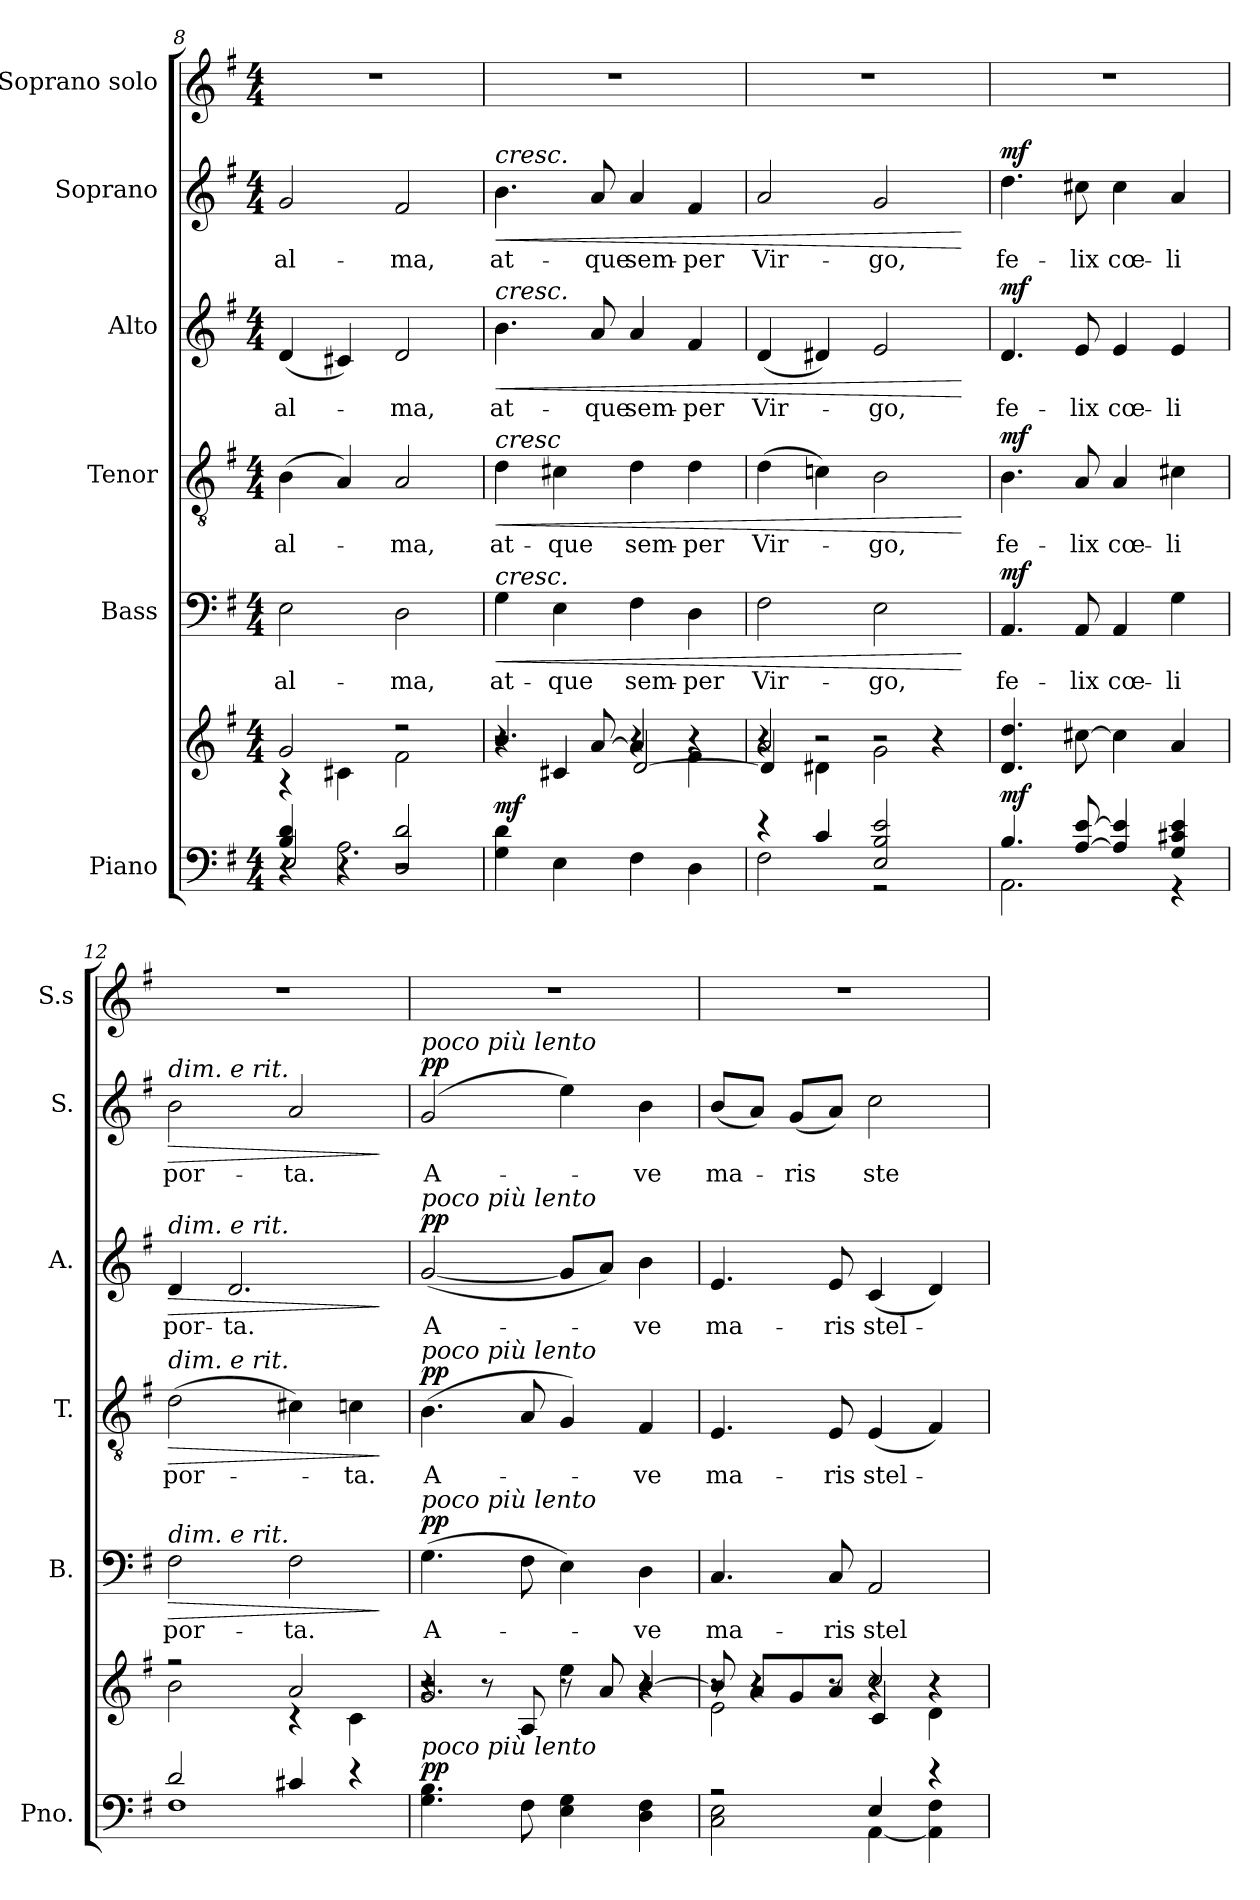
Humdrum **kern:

**kern	**kern	**dynam	**kern	**text	**dynam	**kern	**text	**dynam	**kern	**text	**dynam	**kern	**text	**dynam	**kern
*part6	*part6	*part6	*part5	*part5	*part5	*part4	*part4	*part4	*part3	*part3	*part3	*part2	*part2	*part2	*part1
*staff7	*staff6	*staff6/7	*staff5	*staff5	*staff5	*staff4	*staff4	*staff4	*staff3	*staff3	*staff3	*staff2	*staff2	*staff2	*staff1
*I"Piano	*	*	*I"Bass	*	*	*I"Tenor	*	*	*I"Alto	*	*	*I"Soprano	*	*	*I"Soprano solo
*I'Pno.	*	*	*I'B.	*	*	*I'T.	*	*	*I'A.	*	*	*I'S.	*	*	*I'S.s
*clefF4	*clefG2	*	*clefF4	*	*	*clefGv2	*	*	*clefG2	*	*	*clefG2	*	*	*clefG2
*k[f#]	*k[f#]	*	*k[f#]	*	*	*k[f#]	*	*	*k[f#]	*	*	*k[f#]	*	*	*k[f#]
*M4/4	*M4/4	*	*M4/4	*	*	*M4/4	*	*	*M4/4	*	*	*M4/4	*	*	*M4/4
=8	=8	=8	=8	=8	=8	=8	=8	=8	=8	=8	=8	=8	=8	=8	=8
*^	*^	*	*	*	*	*	*	*	*	*	*	*	*	*	*
*	*^	*	*	*	*	*	*	*	*	*	*	*	*	*	*	*	*
!	!	!	!	!	!	!	!LO:LY:b	!	!	!LO:LY:b	!	!	!LO:LY:b	!	!	!LO:LY:b	!	!
4B/ 4d/	4r	2E/	2g/	4r	.	2E\	al-	.	(>4B\	al-	.	(<4d/	al-	.	2g/	al-	.	1r
4r	2.A\	.	.	4c#X\	.	.	.	.	4A/)	.	.	4c#X/)	.	.	.	.	.	.
!	!	!	!	!	!	!	!LO:LY:b	!	!	!LO:LY:b	!	!	!LO:LY:b	!	!	!LO:LY:b	!	!
2D/ 2d/	.	2r	2r	2f#\	.	2D\	-ma,	.	2A/	-ma,	.	2d/	-ma,	.	2f#/	-ma,	.	.
=9	=9	=9	=9	=9	=9	=9	=9	=9	=9	=9	=9	=9	=9	=9	=9	=9	=9	=9
*	*	*	*	*^	*	*	*	*	*	*	*	*	*	*	*	*	*	*
!	!	!	!	!	!	!	!	!	!	!	!	!	!	!	!	!LO:TX:a:i:t=cresc.	!	!	!
!	!	!	!	!	!	!	!	!	!	!	!	!	!LO:TX:a:i:t=cresc.	!	!	!	!	!	!
!	!	!	!	!	!	!	!	!	!	!LO:TX:a:i:t=cresc	!	!	!	!	!	!	!	!	!
!	!	!	!	!	!	!	!LO:TX:a:i:t=cresc.	!	!	!	!	!	!	!	!	!	!	!	!
!	!	!	!	!	!	!LO:DY:a=2	!	!LO:LY:b	!LO:HP:b	!	!LO:LY:b	!LO:HP:b	!	!LO:LY:b	!LO:HP:b	!	!LO:LY:b	!LO:HP:b	!
*v	*v	*v	*	*	*	*	*	*	*	*	*	*	*	*	*	*	*	*	*
4G\ 4d\	4.b/	2r	4r	mf	4G\	at-	<	4d\	at-	<	4.b\	at-	<	4.b\	at-	<	1r
!	!	!	!	!	!	!LO:LY:b	!	!	!LO:LY:b	!	!	!	!	!	!	!	!
4E\	.	.	4c#X/	.	4E\	-que	.	4c#X\	-que	.	.	.	.	.	.	.	.
!	!	!	!	!	!	!	!	!	!	!	!	!LO:LY:b	!	!	!LO:LY:b	!	!
.	[8a/	.	.	.	.	.	.	.	.	.	8a/	-que	.	8a/	-que	.	.
!	!	!	!	!	!	!LO:LY:b	!	!	!LO:LY:b	!	!	!LO:LY:b	!	!	!LO:LY:b	!	!
4F#\	4a/]	4r	[2d/	.	4F#\	sem-	.	4d\	sem-	.	4a/	sem-	.	4a/	sem-	.	.
!	!	!	!	!	!	!LO:LY:b	!	!	!LO:LY:b	!	!	!LO:LY:b	!	!	!LO:LY:b	!	!
4D\	4r	4f#\	.	.	4D\	-per	.	4d\	-per	.	4f#/	-per	.	4f#/	-per	.	.
=10	=10	=10	=10	=10	=10	=10	=10	=10	=10	=10	=10	=10	=10	=10	=10	=10	=10
*^	*	*	*	*	*	*	*	*	*	*	*	*	*	*	*	*	*
!	!	!	!	!	!	!	!LO:LY:b	!	!	!LO:LY:b	!	!	!LO:LY:b	!	!	!LO:LY:b	!	!
4r	2F#\	2a/	4r	4d/]	.	2F#\	Vir-	.	(>4d\	Vir-	.	(<4d/	Vir-	.	2a/	Vir-	.	1r
4c/	.	.	4d#X\	2r	.	.	.	.	4cn\)	.	.	4d#X/)	.	.	.	.	.	.
!	!	!	!	!	!	!	!LO:LY:b	!	!	!LO:LY:b	!	!	!LO:LY:b	!	!	!LO:LY:b	!	!
2E/ 2B/ 2e/	2r	2r	2g\	.	.	2E\	-go,	.	2B\	-go,	.	2e/	-go,	.	2g/	-go,	.	.
.	.	.	.	4r	.	.	.	.	.	.	.	.	.	.	.	.	.	.
*v	*v	*	*	*	*	*	*	*	*	*	*	*	*	*	*	*	*	*
*	*v	*v	*v	*	*	*	*	*	*	*	*	*	*	*	*	*	*
.	.	.	.	.	[	.	.	[	.	.	[	.	.	[	.
=11	=11	=11	=11	=11	=11	=11	=11	=11	=11	=11	=11	=11	=11	=11	=11
*^	*	*	*	*	*	*	*	*	*	*	*	*	*	*	*
!	!	!	!LO:DY:a=2	!	!LO:LY:b	!LO:DY:a	!	!LO:LY:b	!LO:DY:a	!	!LO:LY:b	!LO:DY:a	!	!LO:LY:b	!LO:DY:a	!
4.B/	2.AA\	4.d/ 4.dd/	mf	4.AA/	fe-	mf	4.B\	fe-	mf	4.d/	fe-	mf	4.dd\	fe-	mf	1r
!	!	!	!	!	!LO:LY:b	!	!	!LO:LY:b	!	!	!LO:LY:b	!	!	!LO:LY:b	!	!
[8A/ [8e/	.	[8cc#X\	.	8AA/	-lix	.	8A/	-lix	.	8e/	-lix	.	8cc#X\	-lix	.	.
!	!	!	!	!	!LO:LY:b	!	!	!LO:LY:b	!	!	!LO:LY:b	!	!	!LO:LY:b	!	!
4A/] 4e/]	.	4cc#\]	.	4AA/	cœ-	.	4A/	cœ-	.	4e/	cœ-	.	4cc#\	cœ-	.	.
!	!	!	!	!	!LO:LY:b	!	!	!LO:LY:b	!	!	!LO:LY:b	!	!	!LO:LY:b	!	!
4G/ 4c#X/ 4e/	4r	4a/	.	4G\	-li	.	4c#X\	-li	.	4e/	-li	.	4a/	-li	.	.
!!LO:PB:g=z
=12	=12	=12	=12	=12	=12	=12	=12	=12	=12	=12	=12	=12	=12	=12	=12	=12
*	*	*^	*	*	*	*	*	*	*	*	*	*	*	*	*	*
!	!	!	!	!	!	!	!	!	!	!	!	!	!	!LO:TX:a:i:t=dim. e rit.	!	!	!
!	!	!	!	!	!	!	!	!	!	!	!LO:TX:a:i:t=dim. e rit.	!	!	!	!	!	!
!	!	!	!	!	!	!	!	!LO:TX:a:i:t=dim. e rit.	!	!	!	!	!	!	!	!	!
!	!	!	!	!	!LO:TX:a:i:t=dim. e rit.	!	!	!	!	!	!	!	!	!	!	!	!
!	!	!	!	!	!	!LO:LY:b	!LO:HP:b	!	!LO:LY:b	!LO:HP:b	!	!LO:LY:b	!LO:HP:b	!	!LO:LY:b	!LO:HP:b	!
*	*	*	*	*	*	*	*	*	*	*	*	*	*	*	*	*	*^
2d/	1F#	2r	2b\	.	2F#\	por-	>	(>2d\	por-	>	4d/	por-	>	2b\	por-	>	1r	2ryy
!	!	!	!	!	!	!	!	!	!	!	!	!LO:LY:b	!	!	!	!	!	!
.	.	.	.	.	.	.	.	.	.	.	2.d/	-ta.	.	.	.	.	.	.
*	*	*	*	*	*	*	*	*	*	*	*	*	*	*	*	*	*MM90	*
!	!	!	!	!	!	!LO:LY:b	!	!	!	!	!	!	!	!	!LO:LY:b	!	!	!
4c#X/	.	2a/	4r	.	2F#\	-ta.	.	4c#X\)	.	.	.	.	.	2a/	-ta.	.	.	2ryy
!	!	!	!	!	!	!	!	!	!LO:LY:b	!	!	!	!	!	!	!	!	!
4r	.	.	4c\	.	.	.	.	4cn\	-ta.	.	.	.	.	.	.	.	.	.
*v	*v	*	*	*	*	*	*	*	*	*	*	*	*	*	*	*	*	*
*	*v	*v	*	*	*	*	*	*	*	*	*	*	*	*	*	*	*
.	.	.	.	.	]	.	.	]	.	.	]	.	.	]	.	.
=13	=13	=13	=13	=13	=13	=13	=13	=13	=13	=13	=13	=13	=13	=13	=13	=13
*	*	*	*	*	*	*	*	*	*	*	*	*	*	*	*MM86	*
*	*^	*	*	*	*	*	*	*	*	*	*	*	*	*	*	*
*	*	*^	*	*	*	*	*	*	*	*	*	*	*	*	*	*	*
!	!	!	!	!	!	!	!	!	!	!	!	!	!	!LO:TX:a:i:t=poco più lento	!	!	!	!
!	!	!	!	!	!	!	!	!	!	!	!LO:TX:a:i:t=poco più lento	!	!	!	!	!	!	!
!	!	!	!	!	!	!	!	!LO:TX:a:i:t=poco più lento	!	!	!	!	!	!	!	!	!	!
!	!	!	!	!	!LO:TX:a:i:t=poco più lento	!	!	!	!	!	!	!	!	!	!	!	!	!
!LO:TX:a:i:t=poco più lento	!	!	!	!	!	!	!	!	!	!	!	!	!	!	!	!	!	!
!	!	!	!	!LO:DY:a=2	!	!LO:LY:b	!LO:DY:a	!	!LO:LY:b	!LO:DY:a	!	!LO:LY:b	!LO:DY:a	!	!LO:LY:b	!LO:DY:a	!	!
4.G\ 4.B\	2.g/	2r	4r	pp	(>4.G\	A-	pp	(>4.B\	A-	pp	(<[2g/	A-	pp	(>2g/	A-	pp	1r	2.ryy
.	.	.	8r	.	.	.	.	.	.	.	.	.	.	.	.	.	.	.
8F#\	.	.	8A/	.	8F#\	.	.	8A/	.	.	.	.	.	.	.	.	.	.
4E\ 4G\	.	4ee\	8r	.	4E\)	.	.	4G/)	.	.	8g/L]	.	.	4ee\)	.	.	.	.
.	.	.	8a/	.	.	.	.	.	.	.	8a/J)	.	.	.	.	.	.	.
*	*	*	*	*	*	*	*	*	*	*	*	*	*	*	*	*	*MM84	*
!	!	!	!	!	!	!LO:LY:b	!	!	!LO:LY:b	!	!	!LO:LY:b	!	!	!LO:LY:b	!	!	!
4D\ 4F#\	[4b/	4r	4r	.	4D\	-ve	.	4F#/	-ve	.	4b\	-ve	.	4b\	-ve	.	.	4ryy
*	*	*	*	*	*	*	*	*	*	*	*	*	*	*	*	*	*v	*v
=14	=14	=14	=14	=14	=14	=14	=14	=14	=14	=14	=14	=14	=14	=14	=14	=14	=14
*	*	*	*	*	*	*	*	*	*	*	*	*	*	*	*	*	*MM80
*^	*	*	*	*	*	*	*	*	*	*	*	*	*	*	*	*	*^
!	!	!	!	!	!	!	!LO:LY:b	!	!	!LO:LY:b	!	!	!LO:LY:b	!	!	!LO:LY:b	!	!	!
*	*	*	*	*	*	*	*	*	*	*	*	*	*	*	*	*	*	*v	*v
2r	2C\ 2E\	8b/]	2e\	8r	.	4.C/	ma-	.	4.E/	ma-	.	4.e/	ma-	.	(<8b/L	ma-	.	1r
.	.	4r	.	8a/L	.	.	.	.	.	.	.	.	.	.	8a/J)	.	.	.
!	!	!	!	!	!	!	!	!	!	!	!	!	!	!	!	!LO:LY:b	!	!
.	.	.	.	8g/	.	.	.	.	.	.	.	.	.	.	(<8g/L	-ris	.	.
!	!	!	!	!	!	!	!LO:LY:b	!	!	!LO:LY:b	!	!	!LO:LY:b	!	!	!	!	!
.	.	8r	.	8a/J	.	8C/	-ris	.	8E/	-ris	.	8e/	-ris	.	8a/J)	.	.	.
!	!	!	!	!	!	!	!LO:LY:b	!	!	!LO:LY:b	!	!	!LO:LY:b	!	!	!LO:LY:b	!	!
4E/	[4AA\	2cc/	4r	4c/	.	2AA/	stel-	.	(<4E/	stel-	.	(<4c/	stel-	.	2cc\	ste-	.	.
4r	4AA\] 4F#\	.	4d\	4r	.	.	.	.	4F#/)	.	.	4d/)	.	.	.	.	.	.
*v	*v	*	*	*	*	*	*	*	*	*	*	*	*	*	*	*	*	*
*	*v	*v	*v	*	*	*	*	*	*	*	*	*	*	*	*	*	*
=	=	=	=	=	=	=	=	=	=	=	=	=	=	=	=
*-	*-	*-	*-	*-	*-	*-	*-	*-	*-	*-	*-	*-	*-	*-	*-
